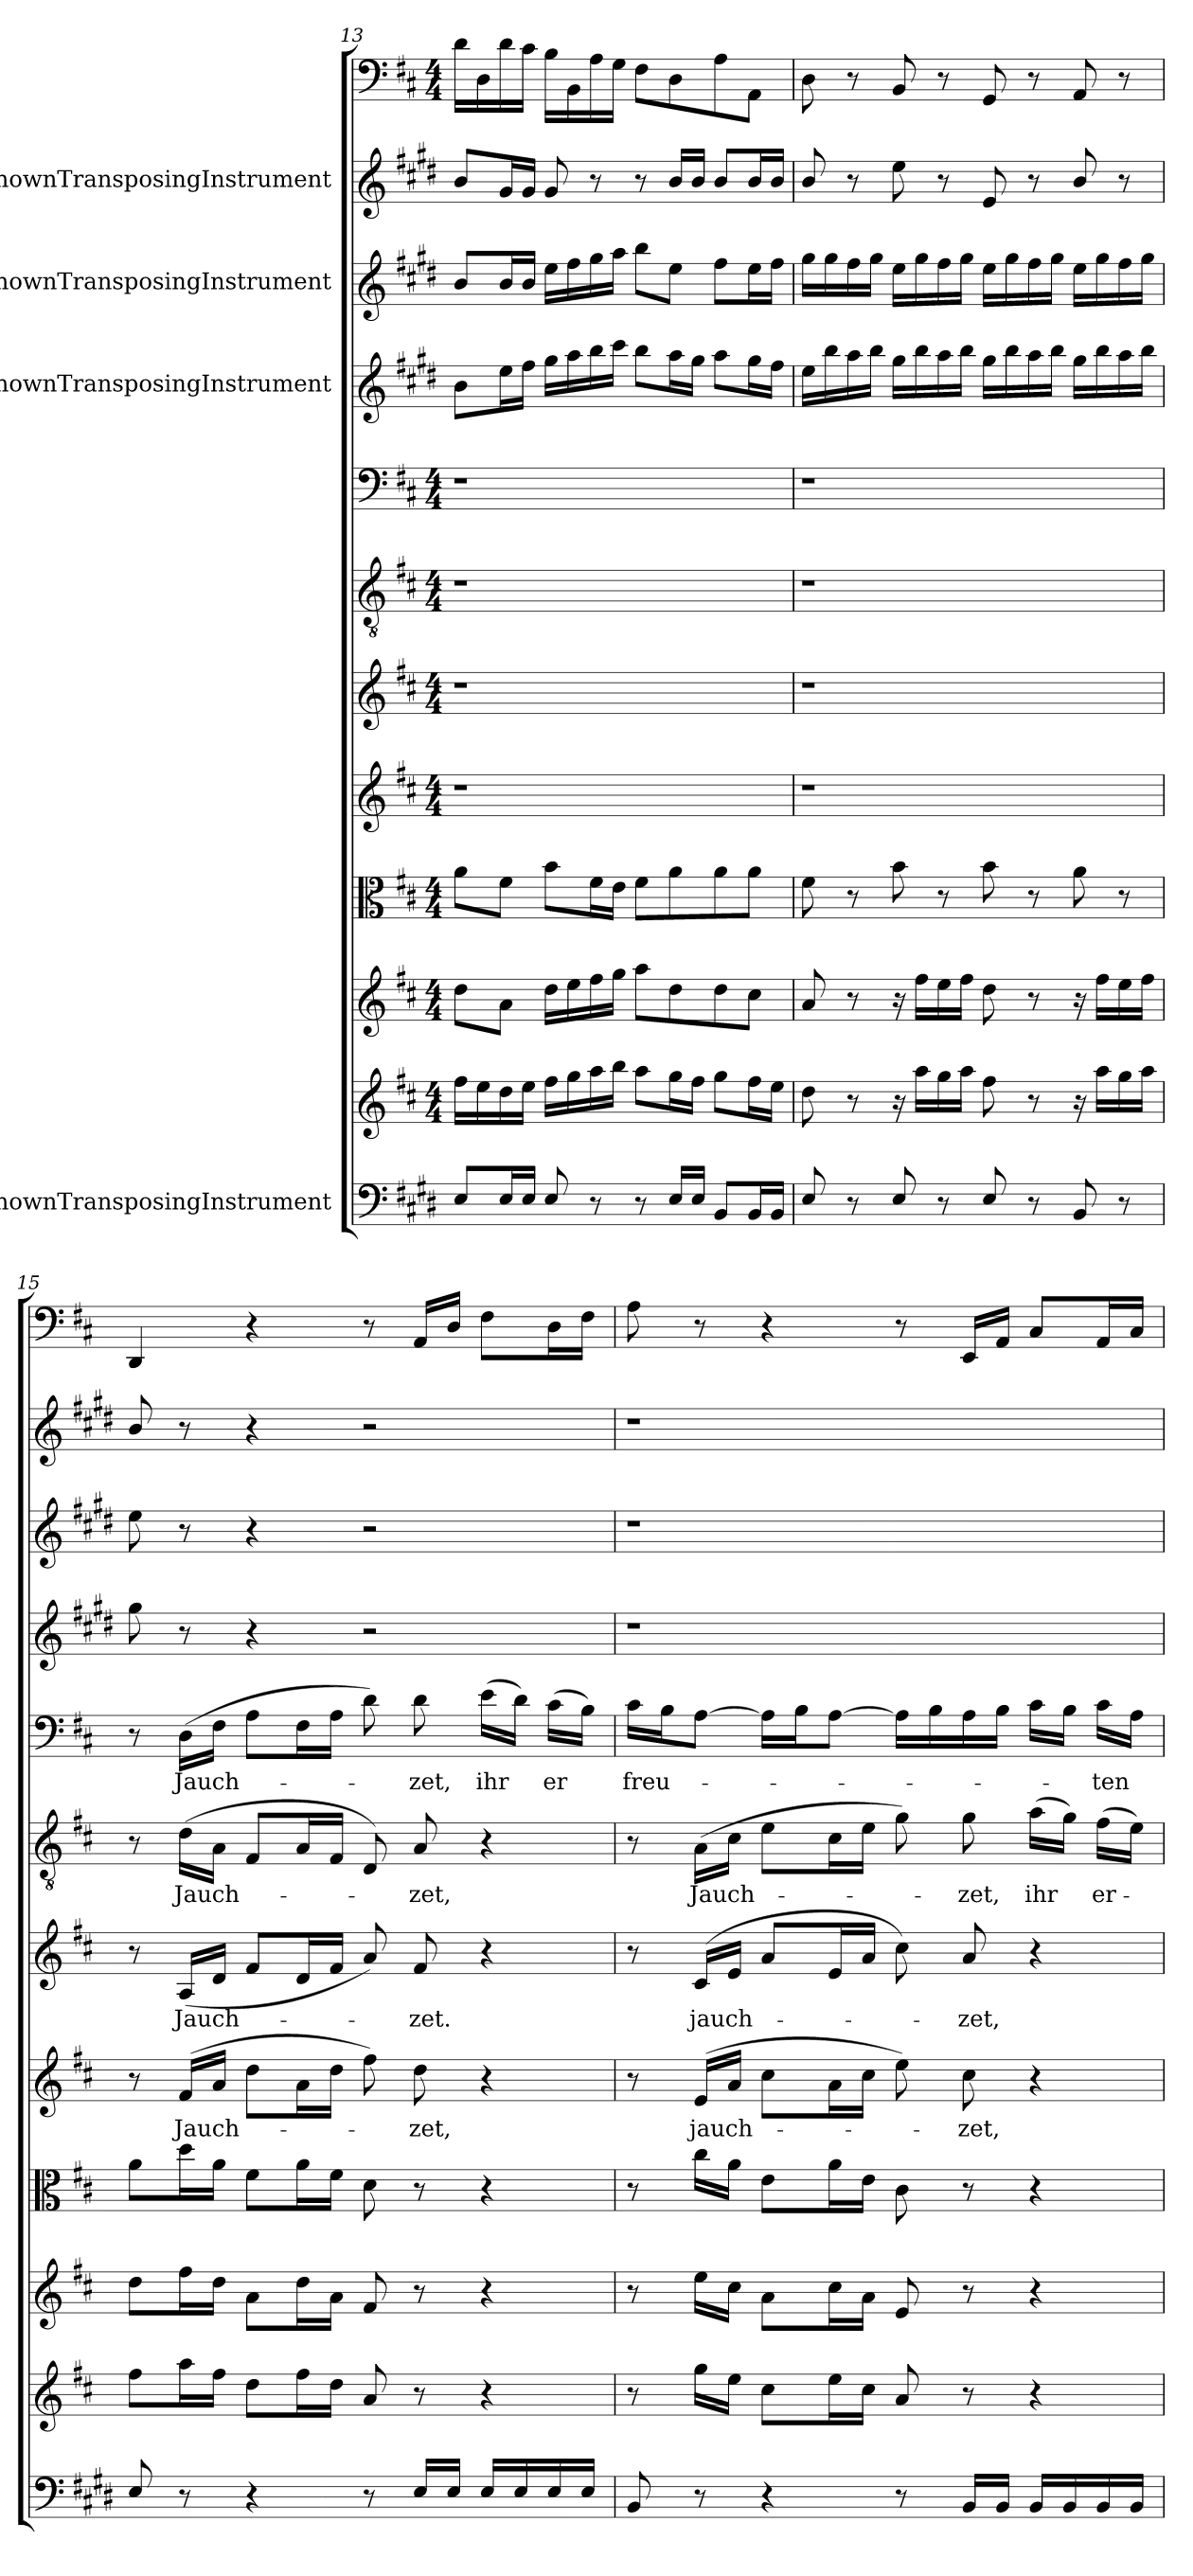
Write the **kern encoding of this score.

**kern	**kern	**kern	**kern	**kern	**text	**kern	**text	**kern	**text	**kern	**text	**kern	**kern	**kern	**kern
*part12	*part11	*part10	*part9	*part8	*part8	*part7	*part7	*part6	*part6	*part5	*part5	*part4	*part3	*part2	*part1
*staff12	*staff11	*staff10	*staff9	*staff8	*staff8	*staff7	*staff7	*staff6	*staff6	*staff5	*staff5	*staff4	*staff3	*staff2	*staff1
*I"UnknownTransposingInstrument	*	*	*	*	*	*	*	*	*	*	*	*I"UnknownTransposingInstrument	*I"UnknownTransposingInstrument	*I"UnknownTransposingInstrument	*
*clefF4	*clefG2	*clefG2	*clefC3	*clefG2	*	*clefG2	*	*clefGv2	*	*clefF4	*	*clefG2	*clefG2	*clefG2	*clefF4
*ITrd1c2	*	*	*	*	*	*	*	*	*	*	*	*ITrd1c2	*ITrd1c2	*ITrd1c2	*
*k[f#c#]	*k[f#c#]	*k[f#c#]	*k[f#c#]	*k[f#c#]	*	*k[f#c#]	*	*k[f#c#]	*	*k[f#c#]	*	*k[f#c#]	*k[f#c#]	*k[f#c#]	*k[f#c#]
*	*M4/4	*M4/4	*M4/4	*M4/4	*	*M4/4	*	*M4/4	*	*M4/4	*	*	*	*	*M4/4
=13	=13	=13	=13	=13	=13	=13	=13	=13	=13	=13	=13	=13	=13	=13	=13
8D/L	16ff#\LL	8dd\L	8a\L	1r	.	1r	.	1r	.	1r	.	8a\L	8a/L	8a/L	16d\LL
.	16ee\	.	.	.	.	.	.	.	.	.	.	.	.	.	16D\
16D/L	16dd\	8a\J	8f#\J	.	.	.	.	.	.	.	.	16dd\L	16a/L	16f#/L	16d\
16D/JJ	16ee\JJ	.	.	.	.	.	.	.	.	.	.	16ee\JJ	16a/JJ	16f#/JJ	16c#\JJ
8D/	16ff#\LL	16dd\LL	8b\L	.	.	.	.	.	.	.	.	16ff#\LL	16dd\LL	8f#/	16B\LL
.	16gg\	16ee\	.	.	.	.	.	.	.	.	.	16gg\	16ee\	.	16BB\
8r	16aa\	16ff#\	16f#\L	.	.	.	.	.	.	.	.	16aa\	16ff#\	8r	16A\
.	16bb\JJ	16gg\JJ	16e\JJ	.	.	.	.	.	.	.	.	16bb\JJ	16gg\JJ	.	16G\JJ
8r	8aa\L	8aa\L	8f#\L	.	.	.	.	.	.	.	.	8aa\L	8aa\L	8r	8F#\L
16D/LL	16gg\L	8dd\	8a\	.	.	.	.	.	.	.	.	16gg\L	8dd\J	16a/LL	8D\
16D/JJ	16ff#\JJ	.	.	.	.	.	.	.	.	.	.	16ff#\JJ	.	16a/JJ	.
8AA/L	8gg\L	8dd\	8a\	.	.	.	.	.	.	.	.	8gg\L	8ee\L	8a/L	8A\
16AA/L	16ff#\L	8cc#\J	8a\J	.	.	.	.	.	.	.	.	16ff#\L	16dd\L	16a/L	8AA\J
16AA/JJ	16ee\JJ	.	.	.	.	.	.	.	.	.	.	16ee\JJ	16ee\JJ	16a/JJ	.
=14	=14	=14	=14	=14	=14	=14	=14	=14	=14	=14	=14	=14	=14	=14	=14
8D/	8dd\	8a/	8f#\	1r	.	1r	.	1r	.	1r	.	16dd\LL	16ff#\LL	8a/	8D\
.	.	.	.	.	.	.	.	.	.	.	.	16aa\	16ff#\	.	.
8r	8r	8r	8r	.	.	.	.	.	.	.	.	16gg\	16ee\	8r	8r
.	.	.	.	.	.	.	.	.	.	.	.	16aa\JJ	16ff#\JJ	.	.
8D/	16r	16r	8b\	.	.	.	.	.	.	.	.	16ff#\LL	16dd\LL	8dd\	8BB/
.	16aa\LL	16ff#\LL	.	.	.	.	.	.	.	.	.	16aa\	16ff#\	.	.
8r	16gg\	16ee\	8r	.	.	.	.	.	.	.	.	16gg\	16ee\	8r	8r
.	16aa\JJ	16ff#\JJ	.	.	.	.	.	.	.	.	.	16aa\JJ	16ff#\JJ	.	.
8D/	8ff#\	8dd\	8b\	.	.	.	.	.	.	.	.	16ff#\LL	16dd\LL	8d/	8GG/
.	.	.	.	.	.	.	.	.	.	.	.	16aa\	16ff#\	.	.
8r	8r	8r	8r	.	.	.	.	.	.	.	.	16gg\	16ee\	8r	8r
.	.	.	.	.	.	.	.	.	.	.	.	16aa\JJ	16ff#\JJ	.	.
8AA/	16r	16r	8a\	.	.	.	.	.	.	.	.	16ff#\LL	16dd\LL	8a/	8AA/
.	16aa\LL	16ff#\LL	.	.	.	.	.	.	.	.	.	16aa\	16ff#\	.	.
8r	16gg\	16ee\	8r	.	.	.	.	.	.	.	.	16gg\	16ee\	8r	8r
.	16aa\JJ	16ff#\JJ	.	.	.	.	.	.	.	.	.	16aa\JJ	16ff#\JJ	.	.
=15	=15	=15	=15	=15	=15	=15	=15	=15	=15	=15	=15	=15	=15	=15	=15
8D/	8ff#\L	8dd\L	8a\L	8r	.	8r	.	8r	.	8r	.	8ff#\	8dd\	8a/	4DD/
8r	16aa\L	16ff#\L	16dd\L	(16f#/LL	Jauch-	(16A/LL	Jauch-	(16d\LL	Jauch-	(16D\LL	Jauch-	8r	8r	8r	.
.	16ff#\JJ	16dd\JJ	16a\JJ	16a/JJ	.	16d/JJ	.	16A\JJ	.	16F#\JJ	.	.	.	.	.
4r	8dd\L	8a\L	8f#\L	8dd\L	.	8f#/L	.	8F#/L	.	8A\L	.	4r	4r	4r	4r
.	16ff#\L	16dd\L	16a\L	16a\L	.	16d/L	.	16A/L	.	16F#\L	.	.	.	.	.
.	16dd\JJ	16a\JJ	16f#\JJ	16dd\JJ	.	16f#/JJ	.	16F#/JJ	.	16A\JJ	.	.	.	.	.
8r	8a/	8f#/	8d\	8ff#\)	.	8a/)	.	8D/)	.	8d\)	.	2r	2r	2r	8r
16D/LL	8r	8r	8r	8dd\	-zet,	8f#/	-zet.	8A/	-zet,	8d\	-zet,	.	.	.	16AA/LL
16D/JJ	.	.	.	.	.	.	.	.	.	.	.	.	.	.	16D/JJ
16D/LL	4r	4r	4r	4r	.	4r	.	4r	.	(16e\LL	ihr	.	.	.	8F#\L
16D/	.	.	.	.	.	.	.	.	.	16d\JJ)	.	.	.	.	.
16D/	.	.	.	.	.	.	.	.	.	(16c#\LL	er	.	.	.	16D\L
16D/JJ	.	.	.	.	.	.	.	.	.	16B\JJ)	.	.	.	.	16F#\JJ
=16	=16	=16	=16	=16	=16	=16	=16	=16	=16	=16	=16	=16	=16	=16	=16
8AA/	8r	8r	8r	8r	.	8r	.	8r	.	16c#\LL	freu-	1r	1r	1r	8A\
.	.	.	.	.	.	.	.	.	.	16B\J	.	.	.	.	.
8r	16gg\LL	16ee\LL	16cc#\LL	(16e/LL	jauch-	(16c#/LL	jauch-	(16A\LL	Jauch-	[8A\J	.	.	.	.	8r
.	16ee\JJ	16cc#\JJ	16a\JJ	16a/JJ	.	16e/JJ	.	16c#\JJ	.	.	.	.	.	.	.
4r	8cc#\L	8a\L	8e\L	8cc#\L	.	8a/L	.	8e\L	.	16A\LL]	.	.	.	.	4r
.	.	.	.	.	.	.	.	.	.	16B\J	.	.	.	.	.
.	16ee\L	16cc#\L	16a\L	16a\L	.	16e/L	.	16c#\L	.	[8A\J	.	.	.	.	.
.	16cc#\JJ	16a\JJ	16e\JJ	16cc#\JJ	.	16a/JJ	.	16e\JJ	.	.	.	.	.	.	.
8r	8a/	8e/	8c#\	8ee\)	.	8cc#\)	.	8g\)	.	16A\LL]	.	.	.	.	8r
.	.	.	.	.	.	.	.	.	.	16B\	.	.	.	.	.
16AA/LL	8r	8r	8r	8cc#\	-zet,	8a/	-zet,	8g\	-zet,	16A\	.	.	.	.	16EE/LL
16AA/JJ	.	.	.	.	.	.	.	.	.	16B\JJ	.	.	.	.	16AA/JJ
16AA/LL	4r	4r	4r	4r	.	4r	.	(16a\LL	ihr	16c#\LL	.	.	.	.	8C#/L
16AA/	.	.	.	.	.	.	.	16g\JJ)	.	16B\JJ	.	.	.	.	.
16AA/	.	.	.	.	.	.	.	(16f#\LL	er-	16c#\LL	-ten	.	.	.	16AA/L
16AA/JJ	.	.	.	.	.	.	.	16e\JJ)	.	16A\JJ	.	.	.	.	16C#/JJ
=	=	=	=	=	=	=	=	=	=	=	=	=	=	=	=
*-	*-	*-	*-	*-	*-	*-	*-	*-	*-	*-	*-	*-	*-	*-	*-
